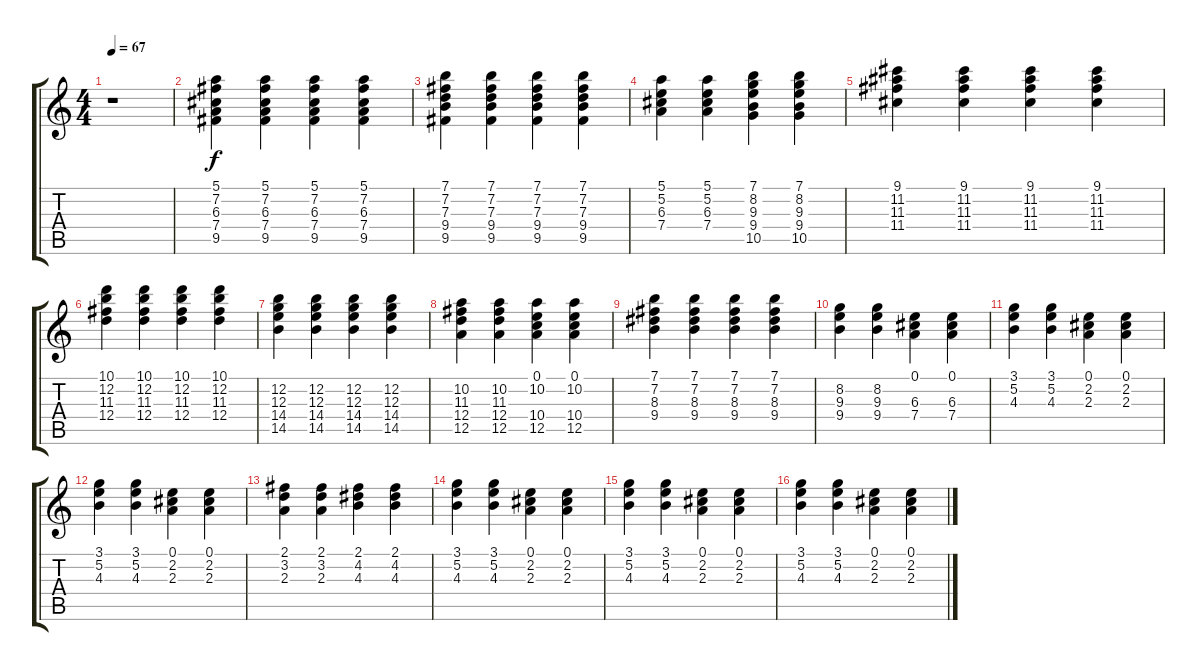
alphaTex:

\track "" {instrument acousticguitarsteel}
\staff {score tabs}
\tuning (E4 B3 G3 D3 A2 E2) {hide}
\ts (4 4)
\tempo 67
\clef g2
\ks c
r.1{dy f instrument acousticguitarsteel} |
(5.1 7.2 6.3 7.4 9.5).4 (5.1 7.2 6.3 7.4 9.5).4 (5.1 7.2 6.3 7.4 9.5).4 (5.1 7.2 6.3 7.4 9.5).4 |
(7.1 7.2 7.3 9.4 9.5).4 (7.1 7.2 7.3 9.4 9.5).4 (7.1 7.2 7.3 9.4 9.5).4 (7.1 7.2 7.3 9.4 9.5).4 |
(5.1 5.2 6.3 7.4).4 (5.1 5.2 6.3 7.4).4 (7.1 8.2 9.3 9.4 10.5).4 (7.1 8.2 9.3 9.4 10.5).4 |
(9.1 11.2 11.3 11.4).4 (9.1 11.2 11.3 11.4).4 (9.1 11.2 11.3 11.4).4 (9.1 11.2 11.3 11.4).4 |
(10.1 12.2 11.3 12.4).4 (10.1 12.2 11.3 12.4).4 (10.1 12.2 11.3 12.4).4 (10.1 12.2 11.3 12.4).4 |
(12.2 12.3 14.4 14.5).4 (12.2 12.3 14.4 14.5).4 (12.2 12.3 14.4 14.5).4 (12.2 12.3 14.4 14.5).4 |
(10.2 11.3 12.4 12.5).4 (10.2 11.3 12.4 12.5).4 (0.1 10.2 10.4 12.5).4 (0.1 10.2 10.4 12.5).4 |
(7.1 7.2 8.3 9.4).4 (7.1 7.2 8.3 9.4).4 (7.1 7.2 8.3 9.4).4 (7.1 7.2 8.3 9.4).4 |
(8.2 9.3 9.4).4 (8.2 9.3 9.4).4 (0.1 6.3 7.4).4 (0.1 6.3 7.4).4 |
(3.1 5.2 4.3).4 (3.1 5.2 4.3).4 (0.1 2.2 2.3).4 (0.1 2.2 2.3).4 |
(3.1 5.2 4.3).4 (3.1 5.2 4.3).4 (0.1 2.2 2.3).4 (0.1 2.2 2.3).4 |
(2.1 3.2 2.3).4 (2.1 3.2 2.3).4 (2.1 4.2 4.3).4 (2.1 4.2 4.3).4 |
(3.1 5.2 4.3).4 (3.1 5.2 4.3).4 (0.1 2.2 2.3).4 (0.1 2.2 2.3).4 |
(3.1 5.2 4.3).4 (3.1 5.2 4.3).4 (0.1 2.2 2.3).4 (0.1 2.2 2.3).4 |
(3.1 5.2 4.3).4 (3.1 5.2 4.3).4 (0.1 2.2 2.3).4 (0.1 2.2 2.3).4
